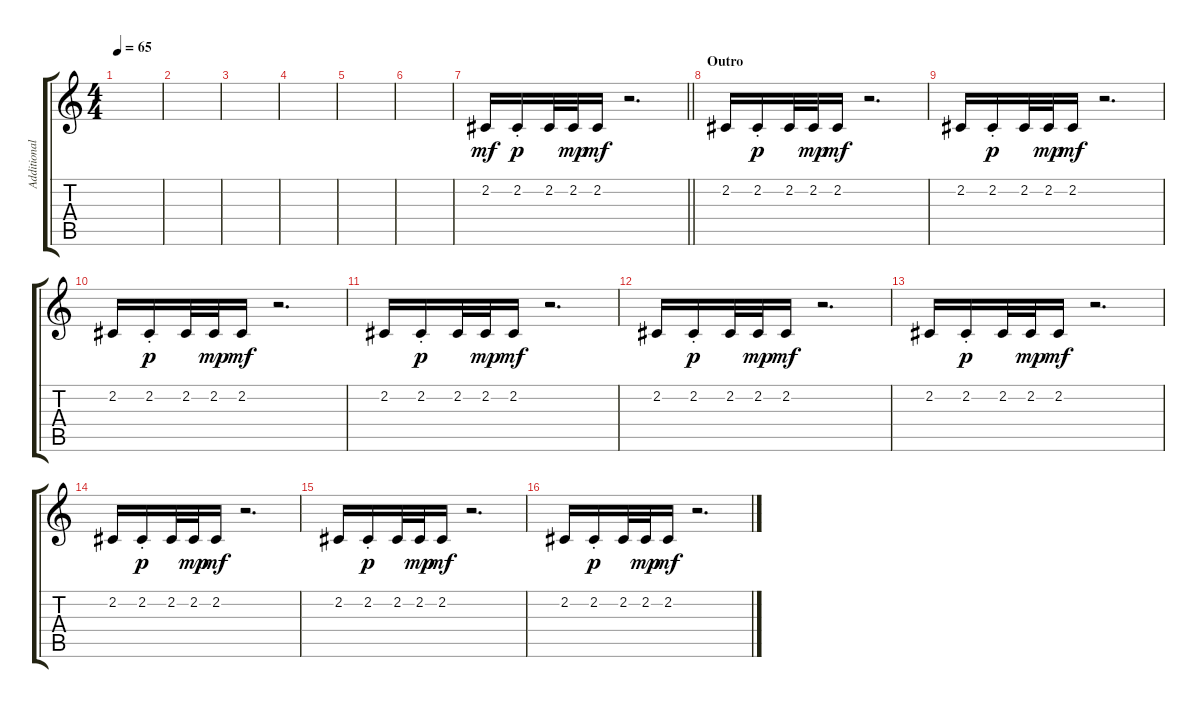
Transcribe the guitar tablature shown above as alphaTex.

\track ("Additional Effects" "Additional") {instrument kalimba}
\staff {score tabs}
\tuning (E4 B3 G3 D3 A2 E2) {hide}
\ts (4 4)
\tempo 65
\clef g2
\ks c
|
|
|
|
|
|
\barLineRight lightlight
2.2.16{dy mf volume 4} 2.2{st}.16{dy p} 2.2.32 2.2.32{dy mp} 2.2.16{dy mf} r.2{d} |
\section ("" "Outro")
2.2.16 2.2{st}.16{dy p} 2.2.32 2.2.32{dy mp} 2.2.16{dy mf} r.2{d} |
2.2.16 2.2{st}.16{dy p} 2.2.32 2.2.32{dy mp} 2.2.16{dy mf} r.2{d} |
2.2.16 2.2{st}.16{dy p} 2.2.32 2.2.32{dy mp} 2.2.16{dy mf} r.2{d} |
2.2.16 2.2{st}.16{dy p} 2.2.32 2.2.32{dy mp} 2.2.16{dy mf} r.2{d} |
2.2.16 2.2{st}.16{dy p} 2.2.32 2.2.32{dy mp} 2.2.16{dy mf} r.2{d} |
2.2.16 2.2{st}.16{dy p} 2.2.32 2.2.32{dy mp} 2.2.16{dy mf} r.2{d} |
2.2.16{volume 1} 2.2{st}.16{dy p} 2.2.32 2.2.32{dy mp} 2.2.16{dy mf} r.2{d} |
2.2.16 2.2{st}.16{dy p} 2.2.32 2.2.32{dy mp} 2.2.16{dy mf} r.2{d} |
2.2.16 2.2{st}.16{dy p} 2.2.32 2.2.32{dy mp} 2.2.16{dy mf} r.2{d}
